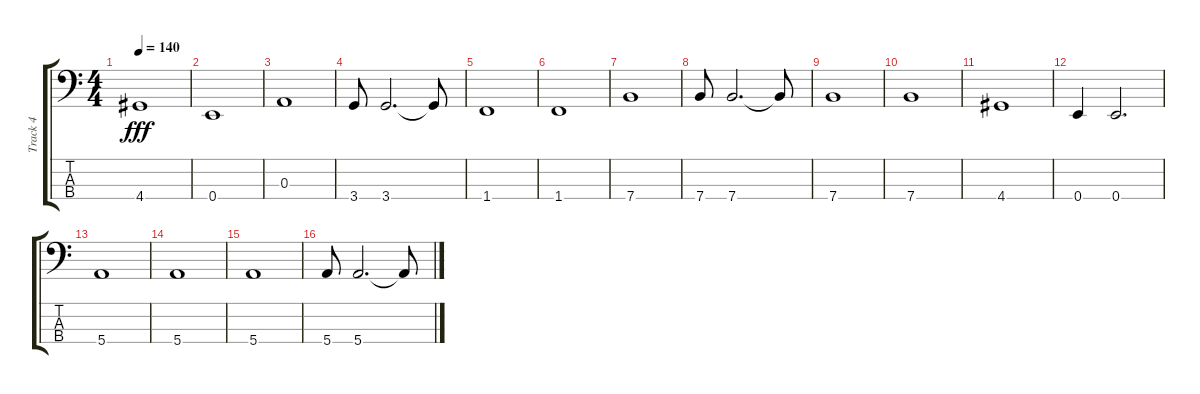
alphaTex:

\track ("Track 4" "Track 4") {instrument electricbasspick}
\staff {score tabs}
\tuning (G2 D2 A1 E1) {hide}
\ts (4 4)
\tempo 140
\clef f4
\ks c
4.4.1{dy fff} |
0.4.1 |
0.3.1 |
3.4.8 3.4.2{d} 3.4{t}.8 |
1.4.1 |
1.4.1 |
7.4.1 |
7.4.8 7.4.2{d} 7.4{t}.8 |
7.4.1 |
7.4.1 |
4.4.1 |
0.4.4 0.4.2{d} |
5.4.1 |
5.4.1 |
5.4.1 |
5.4.8 5.4.2{d} 5.4{t}.8
